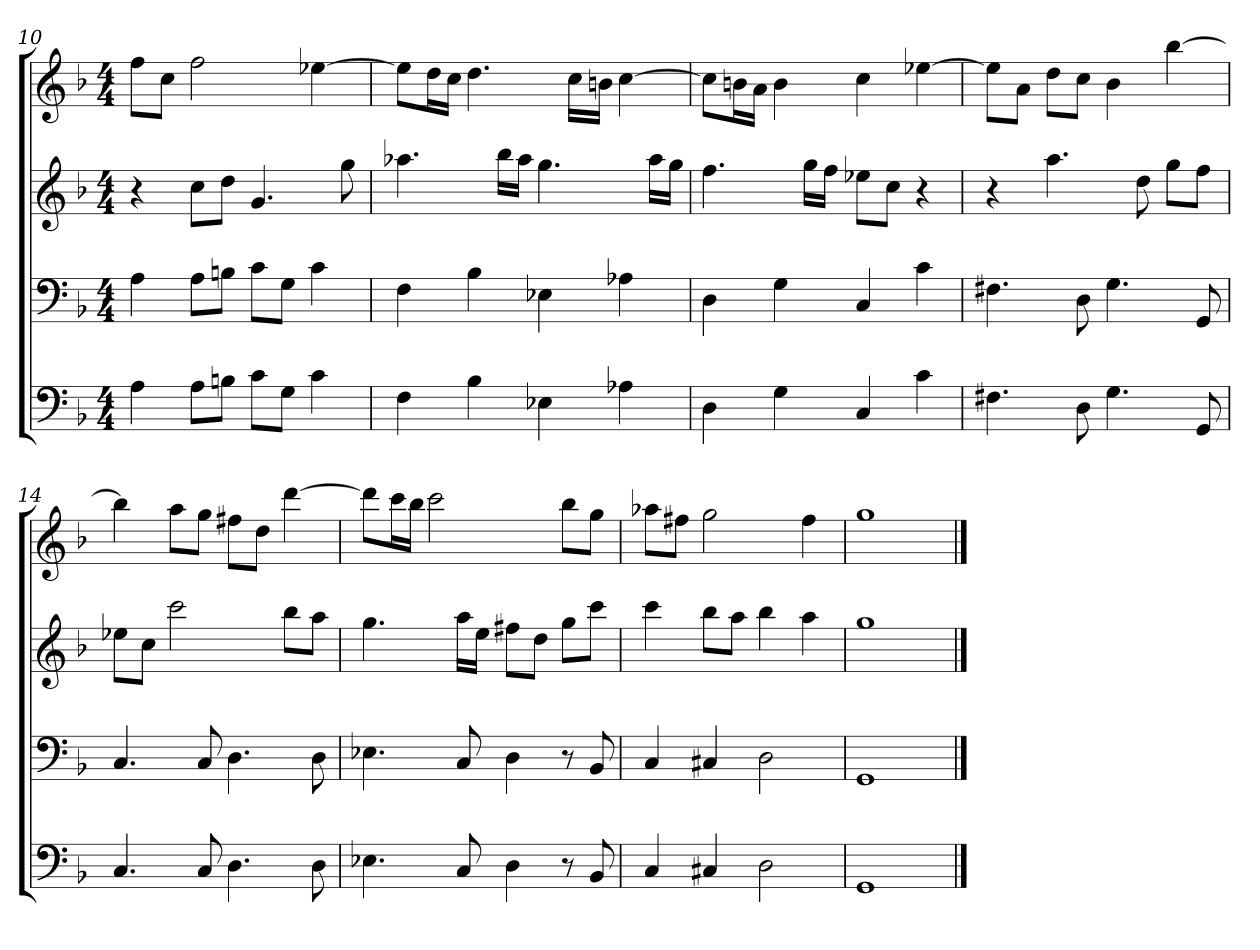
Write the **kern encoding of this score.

**kern	**kern	**kern	**kern
*part4	*part3	*part2	*part1
*staff4	*staff3	*staff2	*staff1
*k[b-]	*k[b-]	*k[b-]	*k[b-]
*d:	*d:	*d:	*d:
*M4/4	*M4/4	*M4/4	*M4/4
=10	=10	=10	=10
4A	4A	4r	8ffL
.	.	.	8ccJ
8AL	8AL	8ccL	2ff
8BnJ	8BnJ	8ddJ	.
8cL	8cL	4.g	.
8GJ	8GJ	.	.
4c	4c	.	[4ee-X
.	.	8gg	.
=11	=11	=11	=11
4F	4F	4.aa-X	8ee-L]
.	.	.	16ddL
.	.	.	16ccJJ
4B-	4B-	.	4.dd
.	.	16bb-LL	.
.	.	16aa-JJ	.
4E-X	4E-X	4.gg	.
.	.	.	16ccLL
.	.	.	16bnJJ
4A-X	4A-X	.	[4cc
.	.	16aa-LL	.
.	.	16ggJJ	.
=12	=12	=12	=12
4D	4D	4.ff	8ccL]
.	.	.	16bnL
.	.	.	16aJJ
4G	4G	.	4b
.	.	16ggLL	.
.	.	16ffJJ	.
4C	4C	8ee-XL	4cc
.	.	8ccJ	.
4c	4c	4r	[4ee-X
=13	=13	=13	=13
4.F#X	4.F#X	4r	8ee-L]
.	.	.	8aJ
.	.	4.aa	8ddL
8D	8D	.	8ccJ
4.G	4.G	.	4b-
.	.	8dd	.
.	.	8ggL	[4bb-
8GG	8GG	8ffJ	.
=14	=14	=14	=14
4.C	4.C	8ee-XL	4bb-]
.	.	8ccJ	.
.	.	2ccc	8aaL
8C	8C	.	8ggJ
4.D	4.D	.	8ff#XL
.	.	.	8ddJ
.	.	8bb-L	[4ddd
8D	8D	8aaJ	.
=15	=15	=15	=15
4.E-X	4.E-X	4.gg	8dddL]
.	.	.	16cccL
.	.	.	16bb-JJ
.	.	.	2ccc
8C	8C	16aaLL	.
.	.	16eeJJ	.
4D	4D	8ff#XL	.
.	.	8ddJ	.
8r	8r	8ggL	8bb-L
8BB-	8BB-	8cccJ	8ggJ
=16	=16	=16	=16
4C	4C	4ccc	8aa-XL
.	.	.	8ff#XJ
4C#X	4C#X	8bb-L	2gg
.	.	8aaJ	.
2D	2D	4bb-	.
.	.	4aa	4ff#
=17	=17	=17	=17
1GG	1GG	1gg	1gg
==	==	==	==
*-	*-	*-	*-
